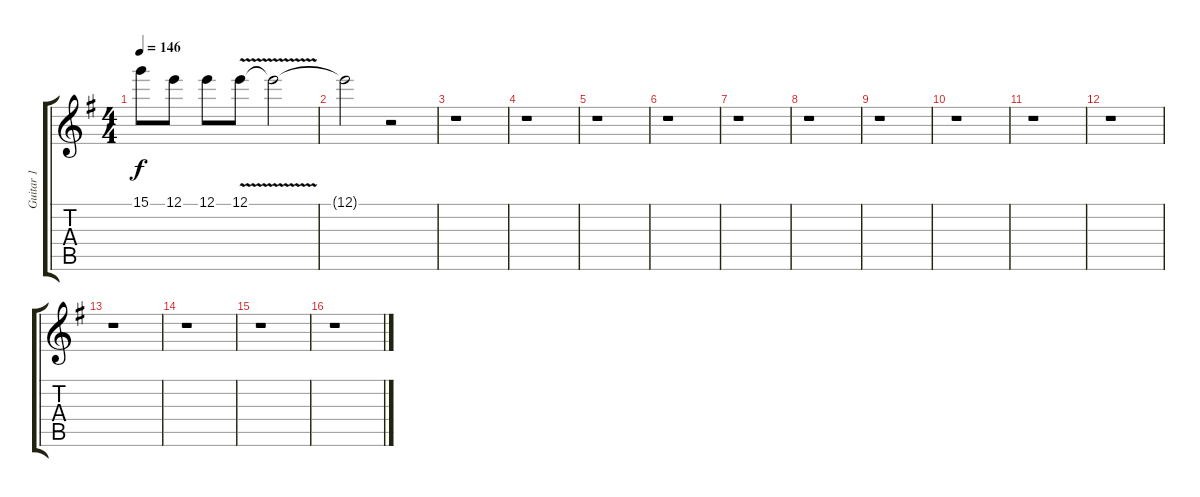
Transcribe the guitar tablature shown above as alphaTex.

\track ("Guitar 1" "Guitar 1") {instrument overdrivenguitar}
\staff {score tabs}
\tuning (E4 B3 G3 D3 A2 E2) {hide}
\ts (4 4)
\tempo 146
\clef g2
\ks g
15.1.8{dy f} 12.1.8 12.1.8 12.1{v}.8 12.1{t}.2 |
12.1{t}.2 r.2 |
r.1 |
r.1 |
r.1 |
r.1 |
r.1 |
r.1 |
r.1 |
r.1 |
r.1 |
r.1 |
r.1 |
r.1 |
r.1 |
r.1
